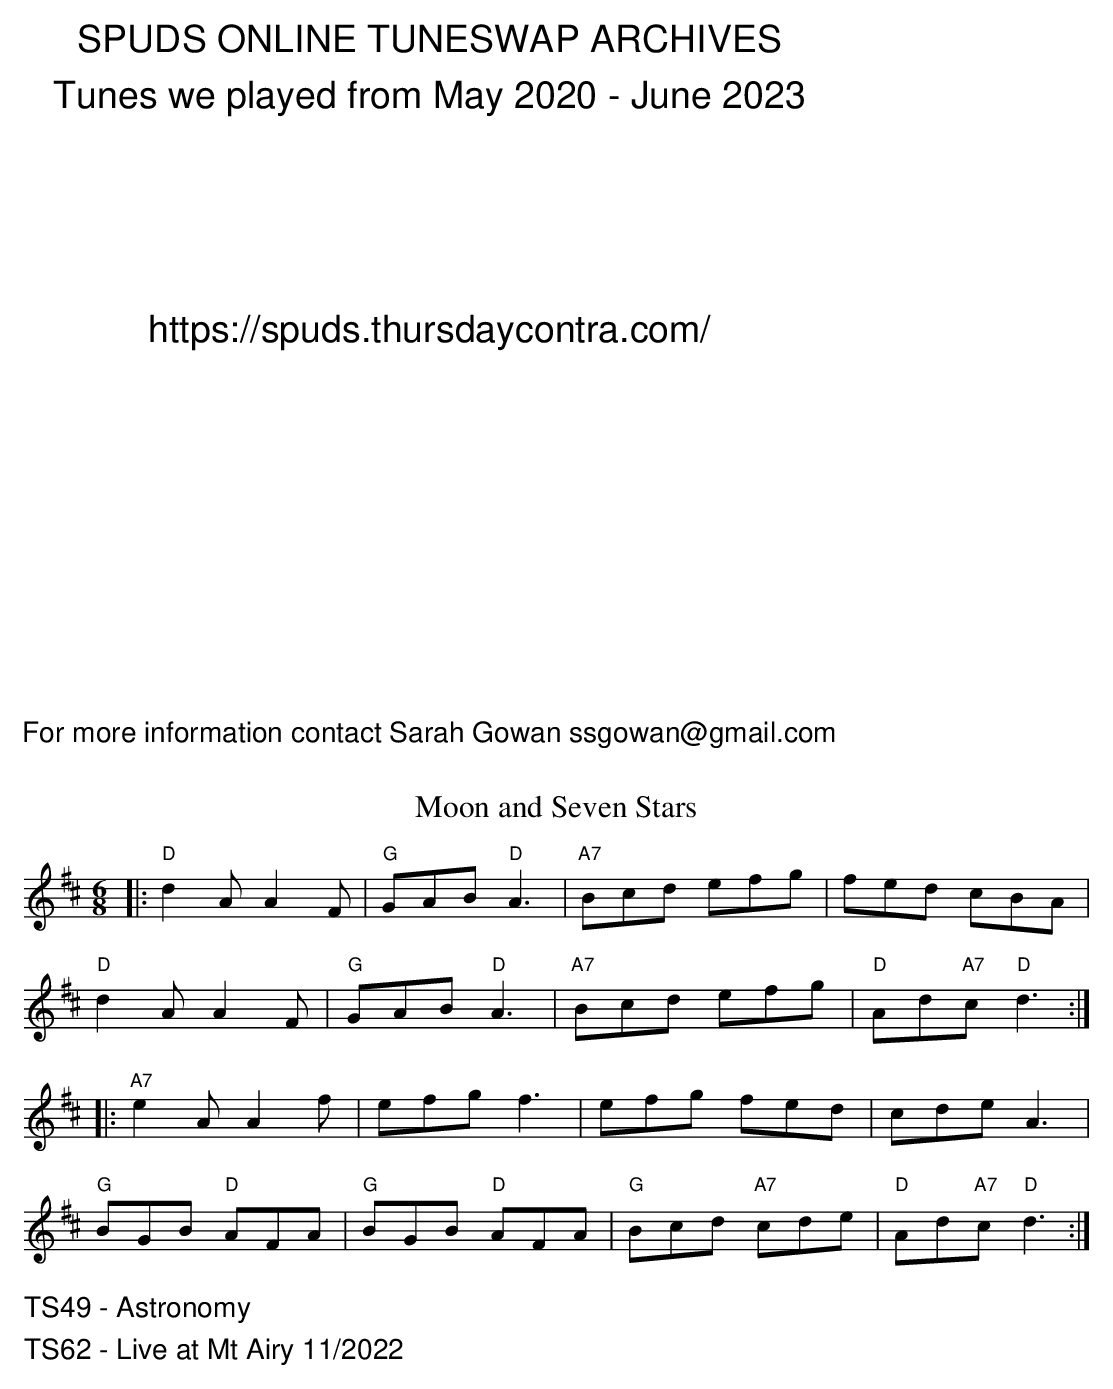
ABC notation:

X:1
T:Moon and Seven Stars
M:6/8
K:D
|:"D"d2AA2F|"G"GAB "D"A3|"A7"Bcd efg|fed cBA|
"D"d2AA2F|"G"GAB "D"A3|"A7"Bcd efg|"D"Ad"A7"c "D"d3:|
|:"A7"e2AA2f|efg f3|efg fed|cde A3|
"G"BGB "D"AFA|"G"BGB "D"AFA|"G"Bcd "A7"cde|"D"Ad"A7"c "D"d3:|
